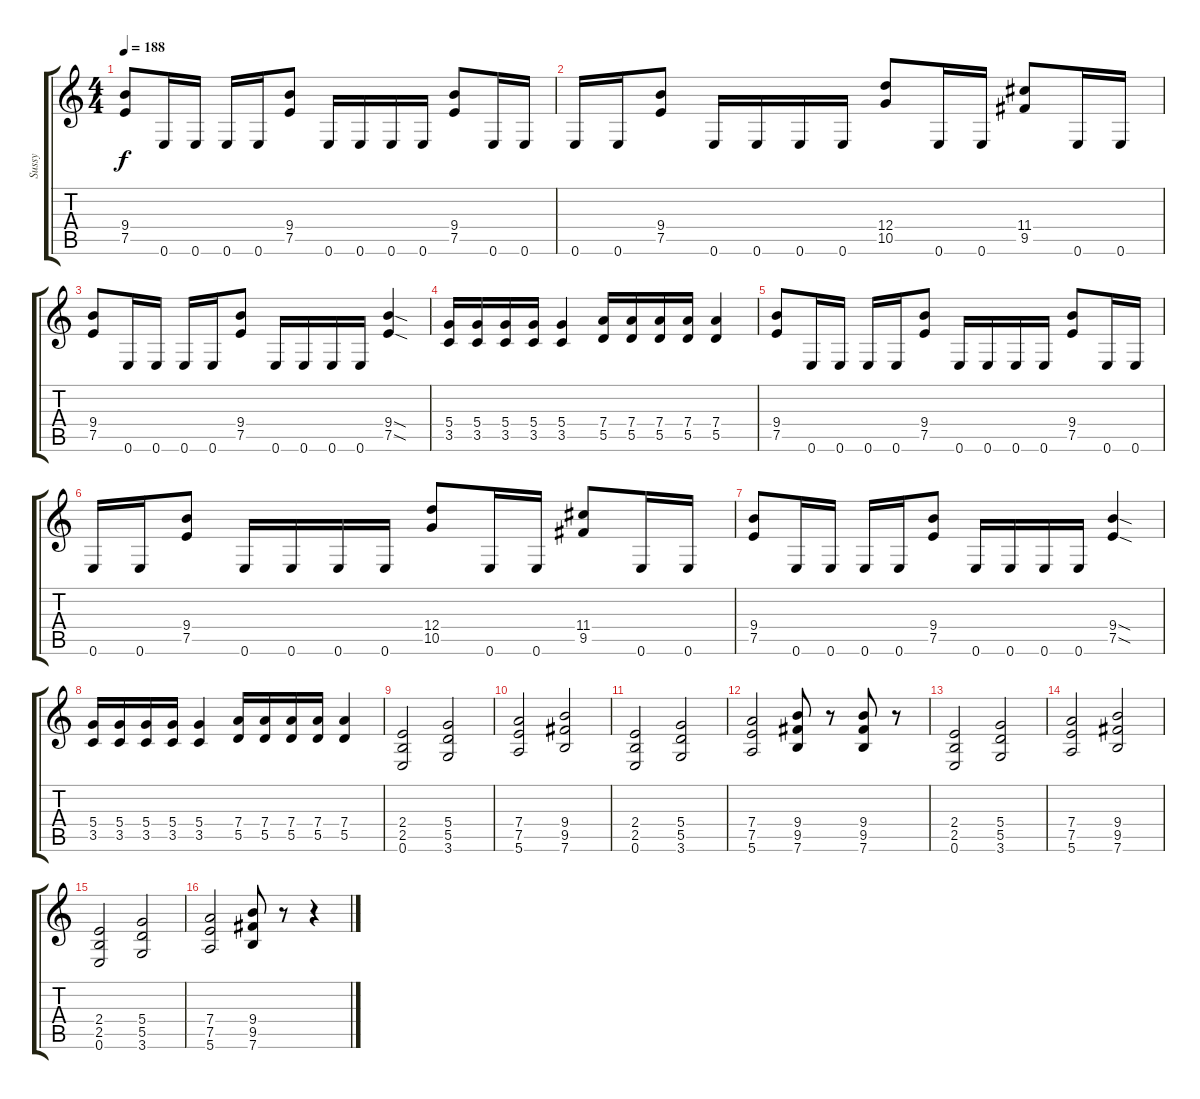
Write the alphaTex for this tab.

\track ("Sussy" "Sussy") {instrument overdrivenguitar}
\staff {score tabs}
\tuning (E4 B3 G3 D3 A2 E2) {hide}
\ts (4 4)
\tempo 188
\clef g2
\ks c
(9.4 7.5).8{dy f} 0.6.16 0.6.16 0.6.16 0.6.16 (9.4 7.5).8 0.6.16 0.6.16 0.6.16 0.6.16 (9.4 7.5).8 0.6.16 0.6.16 |
0.6.16 0.6.16 (9.4 7.5).8 0.6.16 0.6.16 0.6.16 0.6.16 (12.4 10.5).8 0.6.16 0.6.16 (11.4 9.5).8 0.6.16 0.6.16 |
(9.4 7.5).8 0.6.16 0.6.16 0.6.16 0.6.16 (9.4 7.5).8 0.6.16 0.6.16 0.6.16 0.6.16 (9.4{sod} 7.5{sod}).4 |
(5.4 3.5).16 (5.4 3.5).16 (5.4 3.5).16 (5.4 3.5).16 (5.4 3.5).4 (7.4 5.5).16 (7.4 5.5).16 (7.4 5.5).16 (7.4 5.5).16 (7.4 5.5).4 |
(9.4 7.5).8 0.6.16 0.6.16 0.6.16 0.6.16 (9.4 7.5).8 0.6.16 0.6.16 0.6.16 0.6.16 (9.4 7.5).8 0.6.16 0.6.16 |
0.6.16 0.6.16 (9.4 7.5).8 0.6.16 0.6.16 0.6.16 0.6.16 (12.4 10.5).8 0.6.16 0.6.16 (11.4 9.5).8 0.6.16 0.6.16 |
(9.4 7.5).8 0.6.16 0.6.16 0.6.16 0.6.16 (9.4 7.5).8 0.6.16 0.6.16 0.6.16 0.6.16 (9.4{sod} 7.5{sod}).4 |
(5.4 3.5).16 (5.4 3.5).16 (5.4 3.5).16 (5.4 3.5).16 (5.4 3.5).4 (7.4 5.5).16 (7.4 5.5).16 (7.4 5.5).16 (7.4 5.5).16 (7.4 5.5).4 |
(2.4 2.5 0.6).2 (5.4 5.5 3.6).2 |
(7.4 7.5 5.6).2 (9.4 9.5 7.6).2 |
(2.4 2.5 0.6).2 (5.4 5.5 3.6).2 |
(7.4 7.5 5.6).2 (9.4 9.5 7.6).8 r.8 (9.4 9.5 7.6).8 r.8 |
(2.4 2.5 0.6).2 (5.4 5.5 3.6).2 |
(7.4 7.5 5.6).2 (9.4 9.5 7.6).2 |
(2.4 2.5 0.6).2 (5.4 5.5 3.6).2 |
(7.4 7.5 5.6).2 (9.4 9.5 7.6).8 r.8 r.4
